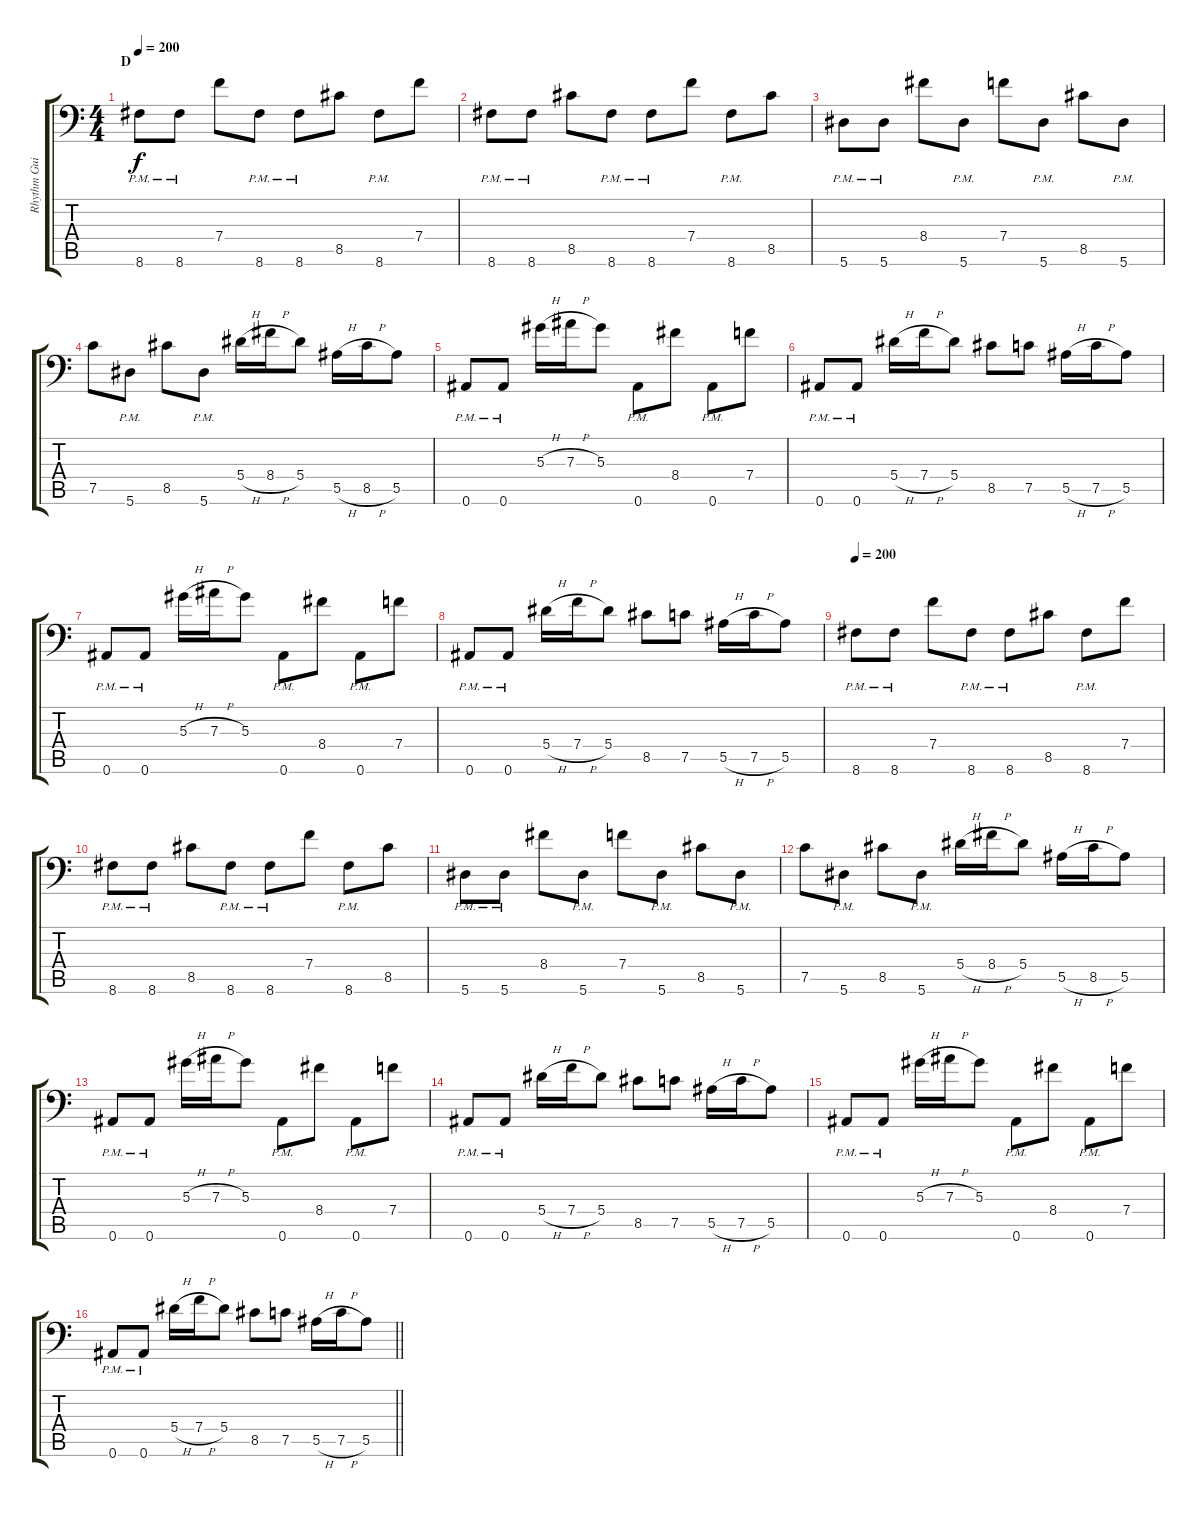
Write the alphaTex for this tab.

\track ("Rhythm Guitar: Chris Di Carlo" "Rhythm Gui") {instrument distortionguitar}
\staff {score tabs}
\tuning (C4 G3 Eb3 Bb2 F2 Bb1) {hide}
\ts (4 4)
\section ("" "D")
\tempo 200
\clef f4
\ks c
8.6{pm}.8{dy f} 8.6{pm}.8 7.4.8 8.6{pm}.8 8.6{pm}.8 8.5.8 8.6{pm}.8 7.4.8 |
8.6{pm}.8 8.6{pm}.8 8.5.8 8.6{pm}.8 8.6{pm}.8 7.4.8 8.6{pm}.8 8.5.8 |
5.6{pm}.8 5.6{pm}.8 8.4.8 5.6{pm}.8 7.4.8 5.6{pm}.8 8.5.8 5.6{pm}.8 |
7.5.8 5.6{pm}.8 8.5.8 5.6{pm}.8 5.4{h}.16 8.4{h}.16 5.4.8 5.5{h}.16 8.5{h}.16 5.5.8 |
0.6{pm}.8 0.6{pm}.8 5.3{h}.16 7.3{h}.16 5.3.8 0.6{pm}.8 8.4.8 0.6{pm}.8 7.4.8 |
0.6{pm}.8 0.6{pm}.8 5.4{h}.16 7.4{h}.16 5.4.8 8.5.8 7.5.8 5.5{h}.16 7.5{h}.16 5.5.8 |
0.6{pm}.8 0.6{pm}.8 5.3{h}.16 7.3{h}.16 5.3.8 0.6{pm}.8 8.4.8 0.6{pm}.8 7.4.8 |
0.6{pm}.8 0.6{pm}.8 5.4{h}.16 7.4{h}.16 5.4.8 8.5.8 7.5.8 5.5{h}.16 7.5{h}.16 5.5.8 |
\tempo 200
8.6{pm}.8 8.6{pm}.8 7.4.8 8.6{pm}.8 8.6{pm}.8 8.5.8 8.6{pm}.8 7.4.8 |
8.6{pm}.8 8.6{pm}.8 8.5.8 8.6{pm}.8 8.6{pm}.8 7.4.8 8.6{pm}.8 8.5.8 |
5.6{pm}.8 5.6{pm}.8 8.4.8 5.6{pm}.8 7.4.8 5.6{pm}.8 8.5.8 5.6{pm}.8 |
7.5.8 5.6{pm}.8 8.5.8 5.6{pm}.8 5.4{h}.16 8.4{h}.16 5.4.8 5.5{h}.16 8.5{h}.16 5.5.8 |
0.6{pm}.8 0.6{pm}.8 5.3{h}.16 7.3{h}.16 5.3.8 0.6{pm}.8 8.4.8 0.6{pm}.8 7.4.8 |
0.6{pm}.8 0.6{pm}.8 5.4{h}.16 7.4{h}.16 5.4.8 8.5.8 7.5.8 5.5{h}.16 7.5{h}.16 5.5.8 |
0.6{pm}.8 0.6{pm}.8 5.3{h}.16 7.3{h}.16 5.3.8 0.6{pm}.8 8.4.8 0.6{pm}.8 7.4.8 |
\barLineRight lightlight
0.6{pm}.8 0.6{pm}.8 5.4{h}.16 7.4{h}.16 5.4.8 8.5.8 7.5.8 5.5{h}.16 7.5{h}.16 5.5.8
